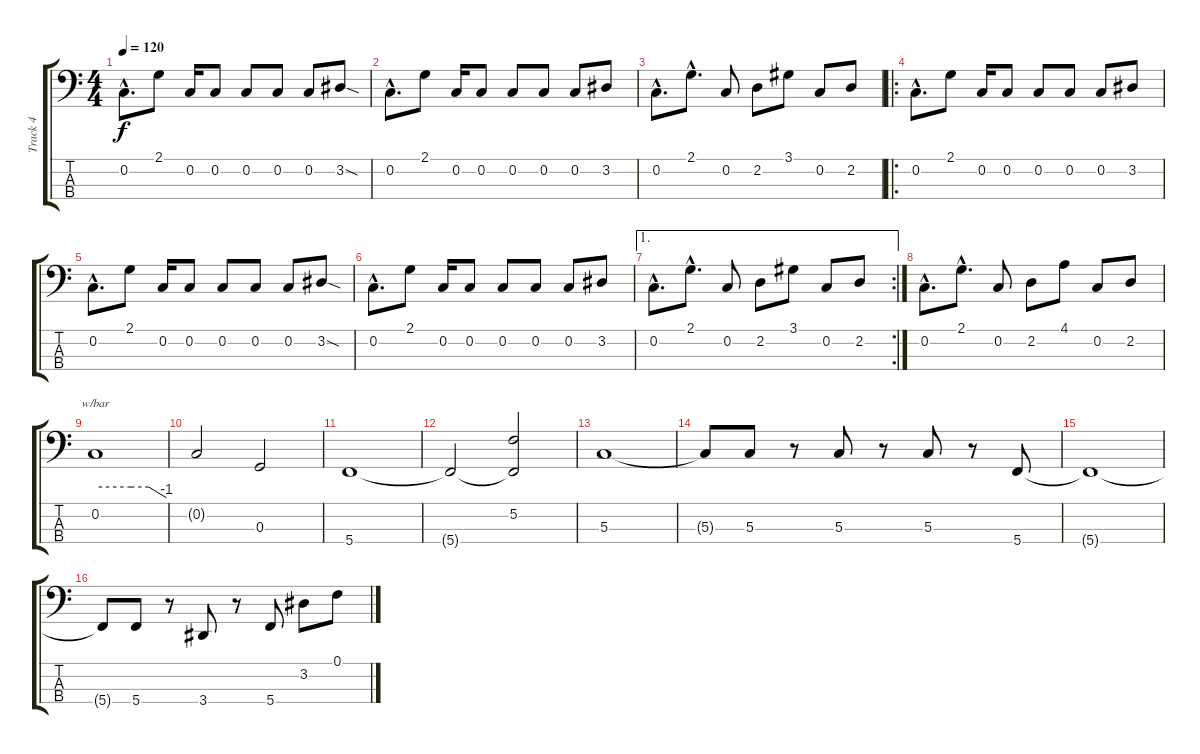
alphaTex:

\track ("Track 4" "Track 4") {instrument electricbassfinger}
\staff {score tabs}
\tuning (F2 C2 G1 C1) {hide}
\ts (4 4)
\tempo 120
\clef f4
\ks c
0.2{hac}.8{d dy f} 2.1.8 0.2.16 0.2.8 0.2.8 0.2.8 0.2.8 3.2{sod}.8 |
0.2{hac}.8{d} 2.1.8 0.2.16 0.2.8 0.2.8 0.2.8 0.2.8 3.2.8 |
0.2{hac}.8{d} 2.1{hac}.8{d} 0.2.8 2.2.8 3.1.8 0.2.8 2.2.8 |
\ro
0.2{hac}.8{d} 2.1.8 0.2.16 0.2.8 0.2.8 0.2.8 0.2.8 3.2.8 |
0.2{hac}.8{d} 2.1.8 0.2.16 0.2.8 0.2.8 0.2.8 0.2.8 3.2{sod}.8 |
0.2{hac}.8{d} 2.1.8 0.2.16 0.2.8 0.2.8 0.2.8 0.2.8 3.2.8 |
\ae 1
\rc 2
0.2{hac}.8{d} 2.1{hac}.8{d} 0.2.8 2.2.8 3.1.8 0.2.8 2.2.8 |
0.2{hac}.8{d} 2.1{hac}.8{d} 0.2.8 2.2.8 4.1.8 0.2.8 2.2.8 |
0.2.1{tbe (custom default 0 0 30 0 45 0 60 -4)} |
0.2{t}.2 0.3.2 |
5.4.1 |
5.4{t}.2 (5.2 5.4{t}).2 |
5.3.1 |
5.3{t}.8 5.3.8 r.8 5.3.8 r.8 5.3.8 r.8 5.4.8 |
5.4{t}.1 |
5.4{t}.8 5.4.8 r.8 3.4.8 r.8 5.4.8 3.2.8 0.1.8
